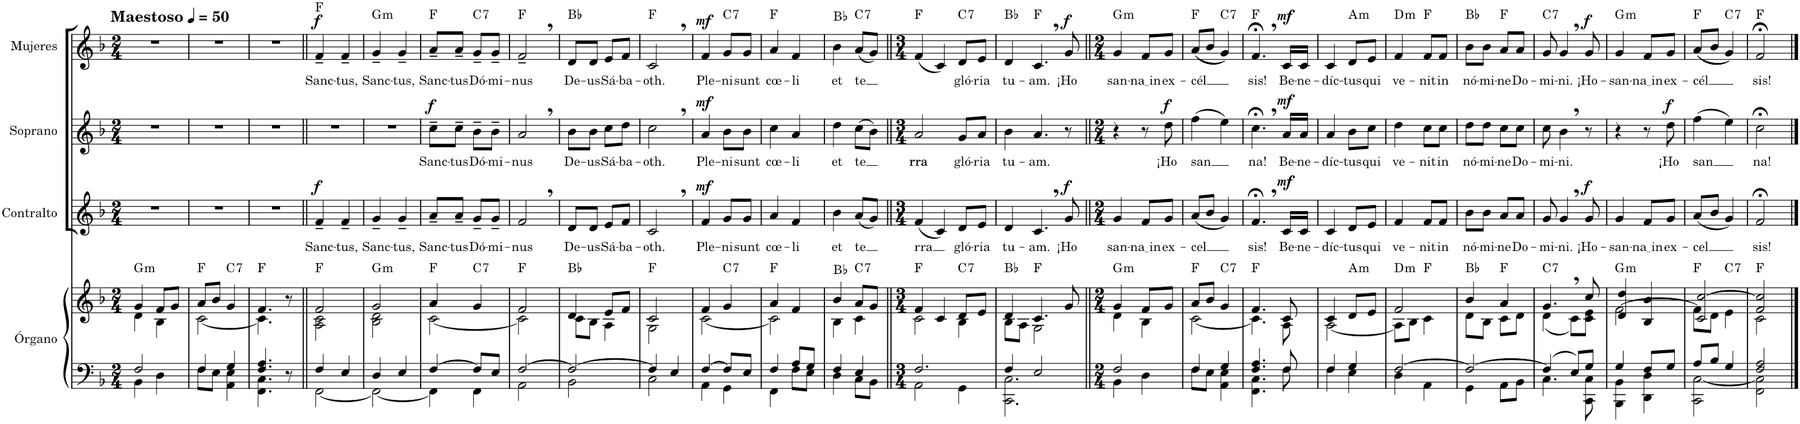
**kern	**kern	**harte	**kern	**text	**dynam	**kern	**text	**dynam	**kern	**text	**dynam	**harte
*part4	*part4	*part4	*part3	*part3	*part3	*part2	*part2	*part2	*part1	*part1	*part1	*part1
*staff5	*staff4	*	*staff3	*staff3	*staff3	*staff2	*staff2	*staff2	*staff1	*staff1	*staff1	*
*I"Órgano	*	*	*I"Contralto	*	*	*I"Soprano	*	*	*I"Mujeres	*	*	*
*	*	*	*I'C.	*	*	*I'S.	*	*	*	*	*	*
*clefF4	*clefG2	*	*clefG2	*	*	*clefG2	*	*	*clefG2	*	*	*
*k[b-]	*k[b-]	*	*k[b-]	*	*	*k[b-]	*	*	*k[b-]	*	*	*
*M2/4	*M2/4	*	*M2/4	*	*	*M2/4	*	*	*M2/4	*	*	*
*MM50	*MM50	*	*MM50	*	*	*MM50	*	*	*MM50	*	*	*
=1	=1	=1	=1	=1	=1	=1	=1	=1	=1	=1	=1	=1
*^	*^	*	*	*	*	*	*	*	*	*	*	*
!	!	!	!	!LO:H:kt=m	!	!	!	!	!	!	!LO:TX:a:B:t=Maestoso	!	!	!
2F/	4BB-\	4g/	4d\	G:min	2r	.	.	2r	.	.	2r	.	.	.
.	4D\	8f/L	4B-\	.	.	.	.	.	.	.	.	.	.	.
.	.	8g/J	.	.	.	.	.	.	.	.	.	.	.	.
=2	=2	=2	=2	=2	=2	=2	=2	=2	=2	=2	=2	=2	=2	=2
4F/	8F\L	8a/L	[2c\	F:maj	2r	.	.	2r	.	.	2r	.	.	.
.	8E\J	8b-/J	.	.	.	.	.	.	.	.	.	.	.	.
!	!	!	!	!LO:H:kt=7	!	!	!	!	!	!	!	!	!	!
4G/	4AA\ 4E\	4g/	.	C:7	.	.	.	.	.	.	.	.	.	.
=3	=3	=3	=3	=3	=3	=3	=3	=3	=3	=3	=3	=3	=3	=3
4.F/ 4.A/	4.FF\ 4.C\	4.f/	4.c\]	F:maj	2r	.	.	2r	.	.	2r	.	.	.
8r	8ryy	8r	8ryy	.	.	.	.	.	.	.	.	.	.	.
=4||	=4||	=4||	=4||	=4||	=4||	=4||	=4||	=4||	=4||	=4||	=4||	=4||	=4||	=4||
!	!	!	!	!	!	!LO:LY:b	!LO:DY:a	!	!	!	!	!LO:LY:b	!LO:DY:a	!
4F/	[2FF\	2f/	2A\ 2c\	F:maj	4f~/	Sanc-	f	2r	.	.	4f~/	Sanc-	f	F:maj
!	!	!	!	!	!	!LO:LY:b	!	!	!	!	!	!LO:LY:b	!	!
4E/	.	.	.	.	4f~/	-tus,	.	.	.	.	4f~/	-tus,	.	.
=5	=5	=5	=5	=5	=5	=5	=5	=5	=5	=5	=5	=5	=5	=5
!	!	!	!	!LO:H:kt=m	!	!LO:LY:b	!	!	!	!	!	!LO:LY:b	!	!LO:H:kt=m
4D/	2FF\_	2g/	2B-\ 2d\	G:min	4g~/	Sanc-	.	2r	.	.	4g~/	Sanc-	.	G:min
!	!	!	!	!	!	!LO:LY:b	!	!	!	!	!	!LO:LY:b	!	!
4E/	.	.	.	.	4g~/	-tus,	.	.	.	.	4g~/	-tus,	.	.
=6	=6	=6	=6	=6	=6	=6	=6	=6	=6	=6	=6	=6	=6	=6
!	!	!	!	!	!	!LO:LY:b	!	!	!LO:LY:b	!LO:DY:a	!	!LO:LY:b	!	!
[4F/	4FF\]	4a/	[2c\	F:maj	8a~/L	Sanc-	.	8cc~\L	Sanc-	f	8a~/L	Sanc-	.	F:maj
!	!	!	!	!	!	!LO:LY:b	!	!	!LO:LY:b	!	!	!LO:LY:b	!	!
.	.	.	.	.	8a~/J	-tus	.	8cc~\J	-tus	.	8a~/J	-tus	.	.
!	!	!	!	!LO:H:kt=7	!	!LO:LY:b	!	!	!LO:LY:b	!	!	!LO:LY:b	!	!LO:H:kt=7
8F/L]	4FF\	4g/	.	C:7	8g~/L	Dó-	.	8b-~\L	Dó-	.	8g~/L	Dó-	.	C:7
!	!	!	!	!	!	!LO:LY:b	!	!	!LO:LY:b	!	!	!LO:LY:b	!	!
8E/J	.	.	.	.	8g~/J	-mi-	.	8b-~\J	-mi-	.	8g~/J	-mi-	.	.
=7	=7	=7	=7	=7	=7	=7	=7	=7	=7	=7	=7	=7	=7	=7
!	!	!	!	!	!	!LO:LY:b	!	!	!LO:LY:b	!	!	!LO:LY:b	!	!
[2F/	2AA\	2f/	2c\]	F:maj	2f,/	-nus	.	2a,/	-nus	.	2f~,/	-nus	.	F:maj
=8	=8	=8	=8	=8	=8	=8	=8	=8	=8	=8	=8	=8	=8	=8
!	!	!	!	!	!	!LO:LY:b	!	!	!LO:LY:b	!	!	!LO:LY:b	!	!
2F/_	2BB-\	4d/	8c\L	Bb:maj	8d/L	De-	.	8b-\L	De-	.	8d/L	De-	.	Bb:maj
!	!	!	!	!	!	!LO:LY:b	!	!	!LO:LY:b	!	!	!LO:LY:b	!	!
.	.	.	8B-\J	.	8d/J	-us	.	8b-\J	-us	.	8d/J	-us	.	.
!	!	!	!	!	!	!LO:LY:b	!	!	!LO:LY:b	!	!	!LO:LY:b	!	!
.	.	8e/L	4A\	.	8e/L	Sá-	.	8cc\L	Sá-	.	8e/L	Sá-	.	.
!	!	!	!	!	!	!LO:LY:b	!	!	!LO:LY:b	!	!	!LO:LY:b	!	!
.	.	8f/J	.	.	8f/J	-ba-	.	8dd\J	-ba-	.	8f/J	-ba-	.	.
=9	=9	=9	=9	=9	=9	=9	=9	=9	=9	=9	=9	=9	=9	=9
!	!	!	!	!	!	!LO:LY:b	!	!	!LO:LY:b	!	!	!LO:LY:b	!	!
4F/]	2C\	2c/	2G\	F:maj	2c,/	-oth.	.	2cc,\	-oth.	.	2c,/	-oth.	.	F:maj
4E/	.	.	.	.	.	.	.	.	.	.	.	.	.	.
=10	=10	=10	=10	=10	=10	=10	=10	=10	=10	=10	=10	=10	=10	=10
!	!	!	!	!	!	!LO:LY:b	!LO:DY:a	!	!LO:LY:b	!LO:DY:a	!	!LO:LY:b	!LO:DY:a	!
[4F/	4AA\	4f/	[2c\	.	4f/	Ple-	mf	4a/	Ple-	mf	4f/	Ple-	mf	.
!	!	!	!	!LO:H:kt=7	!	!LO:LY:b	!	!	!LO:LY:b	!	!	!LO:LY:b	!	!LO:H:kt=7
8F/L]	4GG\	4g/	.	C:7	8g/L	-ni	.	8b-\L	-ni	.	8g/L	-ni	.	C:7
!	!	!	!	!	!	!LO:LY:b	!	!	!LO:LY:b	!	!	!LO:LY:b	!	!
8E/J	.	.	.	.	8g/J	sunt	.	8b-\J	sunt	.	8g/J	sunt	.	.
=11	=11	=11	=11	=11	=11	=11	=11	=11	=11	=11	=11	=11	=11	=11
!	!	!	!	!	!	!LO:LY:b	!	!	!LO:LY:b	!	!	!LO:LY:b	!	!
4F/	4FF\	4a/	2c\]	F:maj	4a/	cœ-	.	4cc\	cœ-	.	4a/	cœ-	.	F:maj
!	!	!	!	!	!	!LO:LY:b	!	!	!LO:LY:b	!	!	!LO:LY:b	!	!
8A/L	8F\L	4f/	.	.	4f/	-li	.	4a/	-li	.	4f/	-li	.	.
8G/J	8E\J	.	.	.	.	.	.	.	.	.	.	.	.	.
=12	=12	=12	=12	=12	=12	=12	=12	=12	=12	=12	=12	=12	=12	=12
!	!	!	!	!	!	!LO:LY:b	!	!	!LO:LY:b	!	!	!LO:LY:b	!	!
4F/	4D\	4b-/	4B-\	Bb:maj	4b-\	et	.	4dd\	et	.	4b-\	et	.	Bb:maj
!	!	!	!	!LO:H:kt=7	!	!LO:LY:b	!	!	!LO:LY:b	!	!	!LO:LY:b	!	!LO:H:kt=7
4E/	8C\L	8a/L	4c\	C:7	(8a/L	te	.	(8cc\L	te	.	(8a/L	te	.	C:7
.	8BB-\J	8g/J	.	.	8g/J)	.	.	8b-\J)	.	.	8g/J)	.	.	.
=13||	=13||	=13||	=13||	=13||	=13||	=13||	=13||	=13||	=13||	=13||	=13||	=13||	=13||	=13||
*M3/4	*	*M3/4	*	*	*M3/4	*	*	*M3/4	*	*	*M3/4	*	*	*
!	!	!	!	!	!	!LO:LY:b	!	!	!LO:LY:b	!	!	!	!	!
2.F/	2AA\	4f/	2c\	F:maj	(4f/	rra	.	2a/	rra	.	(4f/	.	.	F:maj
.	.	4c/	.	.	4c/)	.	.	.	.	.	4c/)	.	.	.
!	!	!	!	!LO:H:kt=7	!	!LO:LY:b	!	!	!LO:LY:b	!	!	!LO:LY:b	!	!LO:H:kt=7
.	4GG\	8d/L	4B-\	C:7	8d/L	gló-	.	8g/L	gló-	.	8d/L	gló-	.	C:7
!	!	!	!	!	!	!LO:LY:b	!	!	!LO:LY:b	!	!	!LO:LY:b	!	!
.	.	8e/J	.	.	8e/J	-ria	.	8a/J	-ria	.	8e/J	-ria	.	.
=14	=14	=14	=14	=14	=14	=14	=14	=14	=14	=14	=14	=14	=14	=14
!	!	!	!	!	!	!LO:LY:b	!	!	!LO:LY:b	!	!	!LO:LY:b	!	!
4F/	2.CC\ 2.C\	4d/	8B-\L	Bb:maj	4d/	tu-	.	4b-\	tu-	.	4d/	tu-	.	Bb:maj
.	.	.	8A\J	.	.	.	.	.	.	.	.	.	.	.
!	!	!	!	!	!	!LO:LY:b	!	!	!LO:LY:b	!	!	!LO:LY:b	!	!
2E/	.	4.c/	2G\	F:maj	4.c,/	-am.	.	4.a/	-am.	.	4.c,/	-am.	.	F:maj
!	!	!	!	!	!	!LO:LY:b	!LO:DY:a	!	!	!	!	!LO:LY:b	!LO:DY:a	!
.	.	8g/	.	.	8g/	¡Ho	f	8r	.	.	8g/	¡Ho	f	.
=15||	=15||	=15||	=15||	=15||	=15||	=15||	=15||	=15||	=15||	=15||	=15||	=15||	=15||	=15||
*M2/4	*	*M2/4	*	*	*M2/4	*	*	*M2/4	*	*	*M2/4	*	*	*
!	!	!	!	!LO:H:kt=m	!	!LO:LY:b	!	!	!	!	!	!LO:LY:b	!	!LO:H:kt=m
2F/	4BB-\	4g/	4d\	G:min	4g/	-san-	.	4r	.	.	4g/	-san-	.	G:min
!	!	!	!	!	!	!LO:LY:b	!	!	!	!	!	!LO:LY:b	!	!
.	4D\	8f/L	4B-\	.	8f/L	na in	.	8r	.	.	8f/L	na in	.	.
!	!	!	!	!	!	!LO:LY:b	!	!	!LO:LY:b	!LO:DY:a	!	!LO:LY:b	!	!
.	.	8g/J	.	.	8g/J	ex-	.	8dd\	¡Ho	f	8g/J	ex-	.	.
=16	=16	=16	=16	=16	=16	=16	=16	=16	=16	=16	=16	=16	=16	=16
!	!	!	!	!	!	!LO:LY:b	!	!	!LO:LY:b	!	!	!LO:LY:b	!	!
4F/	8F\L	8a/L	[2c\	F:maj	(8a/L	-cel	.	(4ff\	san	.	((8a/L	-cél	.	F:maj
.	8E\J	8b-/J	.	.	8b-/J	.	.	.	.	.	8b-/J	.	.	.
!	!	!	!	!LO:H:kt=7	!	!	!	!	!	!	!	!	!	!LO:H:kt=7
4G/	4AA\ 4E\	4g/	.	C:7	4g/)	.	.	4ee\)	.	.	4g/))	.	.	C:7
=17	=17	=17	=17	=17	=17	=17	=17	=17	=17	=17	=17	=17	=17	=17
!	!	!	!	!	!	!LO:LY:b	!	!	!LO:LY:b	!	!	!LO:LY:b	!	!
4.F/ 4.A/	4.FF\ 4.C\	4.f/	4.c\]	F:maj	4.f;<,/	sis!	.	4.cc;<,\	na!	.	4.f;<,/	sis!	.	F:maj
!	!	!	!	!	!	!LO:LY:b	!LO:DY:a	!	!LO:LY:b	!LO:DY:a	!	!LO:LY:b	!LO:DY:a	!
8F/	8F\	8c/	8A\	.	16c/LL	Be-	mf	16a/LL	Be-	mf	16c/LL	Be-	mf	.
!	!	!	!	!	!	!LO:LY:b	!	!	!LO:LY:b	!	!	!LO:LY:b	!	!
.	.	.	.	.	16c/JJ	-ne-	.	16a/JJ	-ne-	.	16c/JJ	-ne-	.	.
=18	=18	=18	=18	=18	=18	=18	=18	=18	=18	=18	=18	=18	=18	=18
!	!	!	!	!	!	!LO:LY:b	!	!	!LO:LY:b	!	!	!LO:LY:b	!	!
4F/	4F\	4c/	[2A\	.	4c/	-díc-	.	4a/	-díc-	.	4c/	-díc-	.	.
!	!	!	!	!LO:H:kt=m	!	!LO:LY:b	!	!	!LO:LY:b	!	!	!LO:LY:b	!	!LO:H:kt=m
4G/	4E\	8d/L	.	A:min	8d/L	-tus	.	8b-\L	-tus	.	8d/L	-tus	.	A:min
!	!	!	!	!	!	!LO:LY:b	!	!	!LO:LY:b	!	!	!LO:LY:b	!	!
.	.	8e/J	.	.	8e/J	qui	.	8cc\J	qui	.	8e/J	qui	.	.
=19	=19	=19	=19	=19	=19	=19	=19	=19	=19	=19	=19	=19	=19	=19
!	!	!	!	!LO:H:kt=m	!	!LO:LY:b	!	!	!LO:LY:b	!	!	!LO:LY:b	!	!LO:H:kt=m
[2F/	4D\	2f/	8A\L]	D:min	4f/	ve-	.	4dd\	ve-	.	4f/	ve-	.	D:min
.	.	.	8B-\J	.	.	.	.	.	.	.	.	.	.	.
!	!	!	!	!	!	!LO:LY:b	!	!	!LO:LY:b	!	!	!LO:LY:b	!	!
.	4AA\	.	4c\	F:maj	8f/L	-nit	.	8cc\L	-nit	.	8f/L	-nit	.	F:maj
!	!	!	!	!	!	!LO:LY:b	!	!	!LO:LY:b	!	!	!LO:LY:b	!	!
.	.	.	.	.	8f/J	in	.	8cc\J	in	.	8f/J	in	.	.
=20	=20	=20	=20	=20	=20	=20	=20	=20	=20	=20	=20	=20	=20	=20
!	!	!	!	!	!	!LO:LY:b	!	!	!LO:LY:b	!	!	!LO:LY:b	!	!
2F/_	4GG\	4b-/	8d\L	Bb:maj	8b-\L	nó-	.	8dd\L	nó-	.	8b-\L	nó-	.	Bb:maj
!	!	!	!	!	!	!LO:LY:b	!	!	!LO:LY:b	!	!	!LO:LY:b	!	!
.	.	.	8B-\J	.	8b-\J	-mi-	.	8dd\J	-mi-	.	8b-\J	-mi-	.	.
!	!	!	!	!	!	!LO:LY:b	!	!	!LO:LY:b	!	!	!LO:LY:b	!	!
.	8AA\L	4a/	8c\L	F:maj	8a/L	-ne	.	8cc\L	-ne	.	8a/L	-ne	.	F:maj
!	!	!	!	!	!	!LO:LY:b	!	!	!LO:LY:b	!	!	!LO:LY:b	!	!
.	8BB-\J	.	8d\J	.	8a/J	Do-	.	8cc\J	Do-	.	8a/J	Do-	.	.
=21	=21	=21	=21	=21	=21	=21	=21	=21	=21	=21	=21	=21	=21	=21
!	!	!	!	!LO:H:kt=7	!	!LO:LY:b	!	!	!LO:LY:b	!	!	!LO:LY:b	!	!LO:H:kt=7
4F/]	4.C\	4.g,/	(4d\	C:7	8g/	-mi-	.	8cc\	-mi-	.	8g/	-mi-	.	C:7
!	!	!	!	!	!	!LO:LY:b	!	!	!LO:LY:b	!	!	!LO:LY:b	!	!
.	.	.	.	.	4g,/	-ni.	.	4b-,\	-ni.	.	4g,/	-ni.	.	.
8E/L	.	.	8c\L)	.	.	.	.	.	.	.	.	.	.	.
!	!	!	!	!	!	!LO:LY:b	!LO:DY:a	!	!	!	!	!LO:LY:b	!LO:DY:a	!
8G/J	8CC\ 8C\	8cc/	8c\ 8e\J	.	8g/	¡Ho-	f	8r	.	.	8g/	¡Ho-	f	.
=22	=22	=22	=22	=22	=22	=22	=22	=22	=22	=22	=22	=22	=22	=22
!	!	!	!	!LO:H:kt=m	!	!LO:LY:b	!	!	!	!	!	!LO:LY:b	!	!LO:H:kt=m
4G/	4BBB-\ 4BB-\	4d/ 4dd/	[>2f\	G:min	4g/	-san-	.	4r	.	.	4g/	-san-	.	G:min
!	!	!	!	!	!	!LO:LY:b	!	!	!	!	!	!LO:LY:b	!	!
8F/L	4DD\ 4D\	4B-/ 4b-/	.	.	8f/L	na in	.	8r	.	.	8f/L	na in	.	.
!	!	!	!	!	!	!LO:LY:b	!	!	!LO:LY:b	!LO:DY:a	!	!LO:LY:b	!	!
8G/J	.	.	.	.	8g/J	ex-	.	8dd\	¡Ho	f	8g/J	ex-	.	.
=23	=23	=23	=23	=23	=23	=23	=23	=23	=23	=23	=23	=23	=23	=23
!	!	!	!	!	!	!LO:LY:b	!	!	!LO:LY:b	!	!	!LO:LY:b	!	!
8A/L	2CC\ [2C\	2c/ [2cc/	8f\L]	F:maj	(8a/L	-cel	.	(4ff\	san	.	((8a/L	-cél	.	F:maj
8B-/J	.	.	8d\J	.	8b-/J	.	.	.	.	.	8b-/J	.	.	.
!	!	!	!	!LO:H:kt=7	!	!	!	!	!	!	!	!	!	!LO:H:kt=7
4G/	.	.	4e\	C:7	4g/)	.	.	4ee\)	.	.	4g/))	.	.	C:7
=24	=24	=24	=24	=24	=24	=24	=24	=24	=24	=24	=24	=24	=24	=24
!	!	!	!	!	!	!LO:LY:b	!	!	!LO:LY:b	!	!	!LO:LY:b	!	!
2F/ 2A/	2FF\ 2C\]	2f/ 2cc/]	2c\	F:maj	2f;</	sis!	.	2cc;<\	na!	.	2f;</	sis!	.	F:maj
*v	*v	*	*	*	*	*	*	*	*	*	*	*	*	*
*	*v	*v	*	*	*	*	*	*	*	*	*	*	*
==	==	==	==	==	==	==	==	==	==	==	==	==
*-	*-	*-	*-	*-	*-	*-	*-	*-	*-	*-	*-	*-
